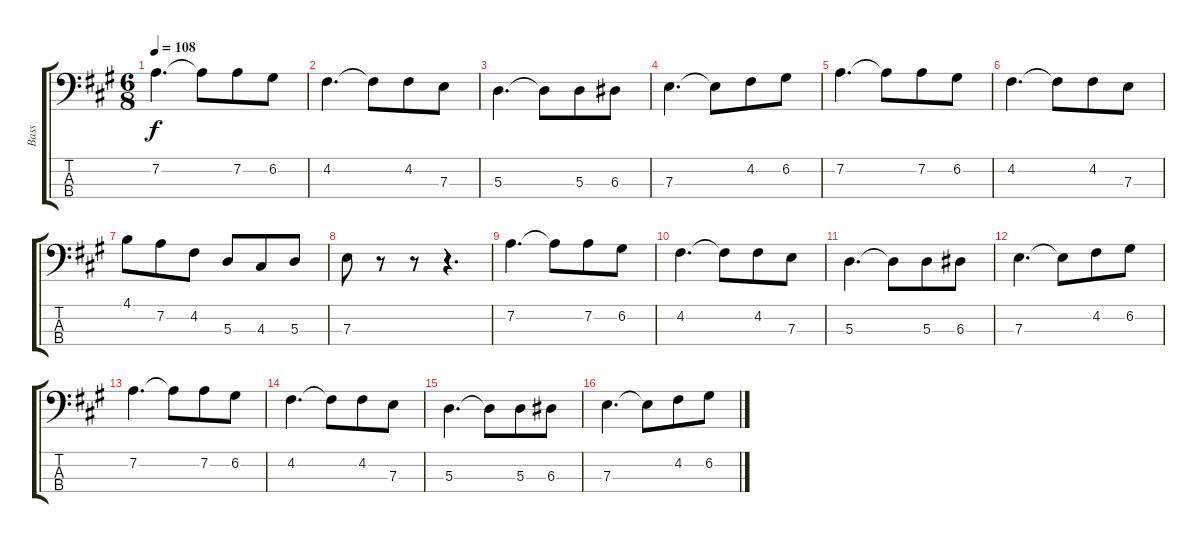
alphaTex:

\track ("Bass" "Bass") {instrument electricbassfinger}
\staff {score tabs}
\tuning (G2 D2 A1 E1) {hide}
\ts (6 8)
\tempo 108
\clef f4
\ks a
7.2.4{d dy f} 7.2{t}.8 7.2.8 6.2.8 |
4.2.4{d} 4.2{t}.8 4.2.8 7.3.8 |
5.3.4{d} 5.3{t}.8 5.3.8 6.3.8 |
7.3.4{d} 7.3{t}.8 4.2.8 6.2.8 |
7.2.4{d} 7.2{t}.8 7.2.8 6.2.8 |
4.2.4{d} 4.2{t}.8 4.2.8 7.3.8 |
4.1.8 7.2.8 4.2.8 5.3.8 4.3.8 5.3.8 |
7.3.8 r.8 r.8 r.4{d} |
7.2.4{d} 7.2{t}.8 7.2.8 6.2.8 |
4.2.4{d} 4.2{t}.8 4.2.8 7.3.8 |
5.3.4{d} 5.3{t}.8 5.3.8 6.3.8 |
7.3.4{d} 7.3{t}.8 4.2.8 6.2.8 |
7.2.4{d} 7.2{t}.8 7.2.8 6.2.8 |
4.2.4{d} 4.2{t}.8 4.2.8 7.3.8 |
5.3.4{d} 5.3{t}.8 5.3.8 6.3.8 |
7.3.4{d} 7.3{t}.8 4.2.8 6.2.8
